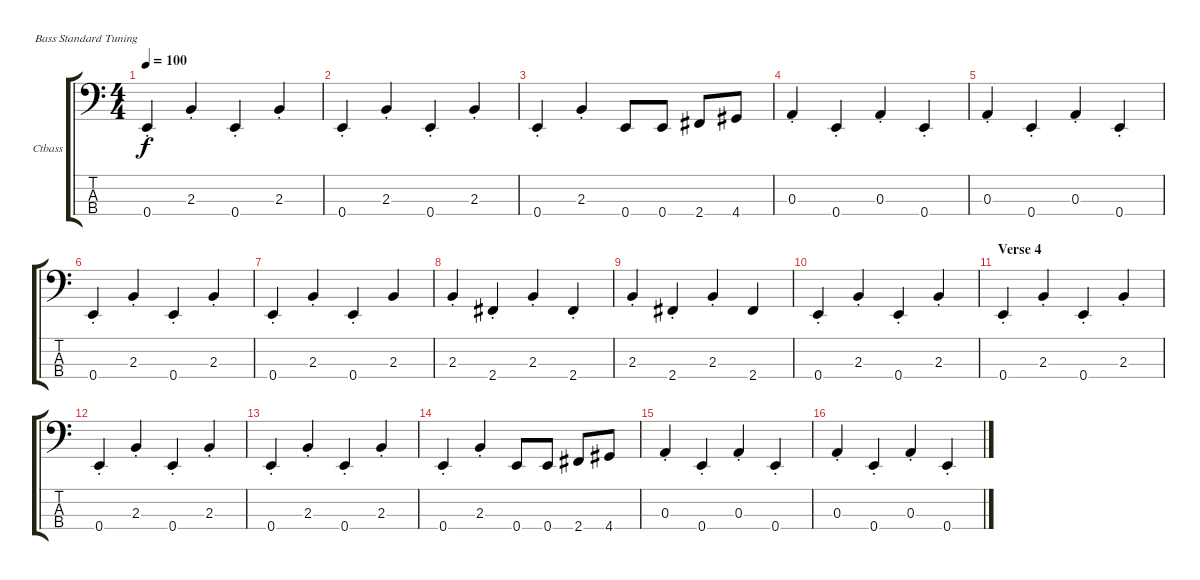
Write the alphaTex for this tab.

\defaultSystemsLayout 4
\bracketExtendMode groupsimilarinstruments
\firstSystemTrackNameOrientation horizontal
\otherSystemsTrackNameOrientation horizontal
\track ("Contrabass" "Ctbass") {instrument contrabass}
\staff {score tabs}
\tuning (G2 D2 A1 E1)
\ts (4 4)
\tempo 100
\clef f4
\ks c
0.4{st}.4{dy f} 2.3{st}.4 0.4{st}.4 2.3{st}.4 |
0.4{st}.4 2.3{st}.4 0.4{st}.4 2.3{st}.4 |
0.4{st}.4 2.3{st}.4 0.4.8 0.4.8 2.4.8 4.4.8 |
0.3{st}.4 0.4{st}.4 0.3{st}.4 0.4{st}.4 |
0.3{st}.4 0.4{st}.4 0.3{st}.4 0.4{st}.4 |
0.4{st}.4 2.3{st}.4 0.4{st}.4 2.3{st}.4 |
0.4{st}.4 2.3{st}.4 0.4{st}.4 2.3.4 |
2.3{st}.4 2.4{st}.4 2.3{st}.4 2.4{st}.4 |
2.3{st}.4 2.4{st}.4 2.3{st}.4 2.4.4 |
0.4{st}.4 2.3{st}.4 0.4{st}.4 2.3{st}.4 |
\section ("" "Verse 4")
0.4{st}.4 2.3{st}.4 0.4{st}.4 2.3{st}.4 |
0.4{st}.4 2.3{st}.4 0.4{st}.4 2.3{st}.4 |
0.4{st}.4 2.3{st}.4 0.4{st}.4 2.3{st}.4 |
0.4{st}.4 2.3{st}.4 0.4.8 0.4.8 2.4.8 4.4.8 |
0.3{st}.4 0.4{st}.4 0.3{st}.4 0.4{st}.4 |
0.3{st}.4 0.4{st}.4 0.3{st}.4 0.4{st}.4
